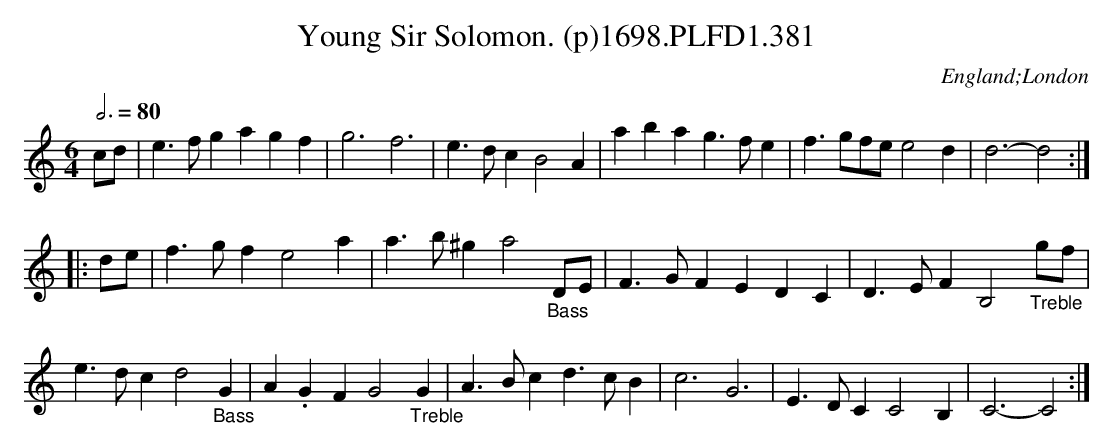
X:1
T:Young Sir Solomon. (p)1698.PLFD1.381
M:6/4
L:1/4
Q:3/4=80
O:England;London
K:C
c/d/|e>fgagf|g3f3|e>dcB2A|abag>fe|f>gf/e/e2d|d3-d2:|
|:d/e/|f>gfe2a|a>b^ga2"_Bass"D/E/|F>GFEDC|D>EFB,2"_Treble"g/f/|
e>dcd2"_Bass"G|A.GFG2"_Treble"G|A>Bcd>cB|c3G3|E>DCC2B,|C3-C2:|
